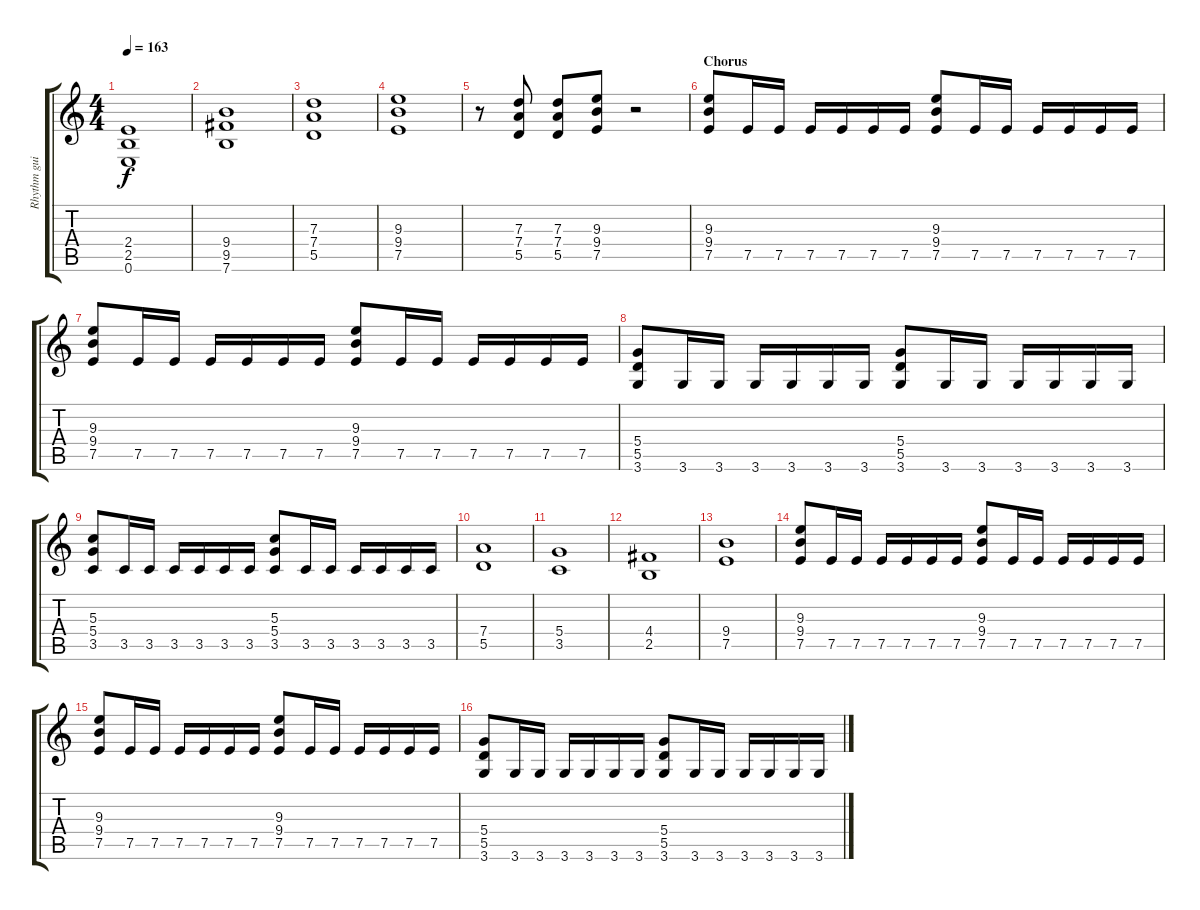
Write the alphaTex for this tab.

\track ("Rhythm guitar" "Rhythm gui") {instrument overdrivenguitar}
\staff {score tabs}
\tuning (E4 B3 G3 D3 A2 E2) {hide}
\ts (4 4)
\tempo 163
\clef g2
\ks c
(2.4 2.5 0.6).1{dy f} |
(9.4 9.5 7.6).1 |
(7.3 7.4 5.5).1 |
(9.3 9.4 7.5).1 |
r.8 (7.3 7.4 5.5).8 (7.3 7.4 5.5).8 (9.3 9.4 7.5).8 r.2 |
\section ("" "Chorus")
(9.3 9.4 7.5).8 7.5.16 7.5.16 7.5.16 7.5.16 7.5.16 7.5.16 (9.3 9.4 7.5).8 7.5.16 7.5.16 7.5.16 7.5.16 7.5.16 7.5.16 |
(9.3 9.4 7.5).8 7.5.16 7.5.16 7.5.16 7.5.16 7.5.16 7.5.16 (9.3 9.4 7.5).8 7.5.16 7.5.16 7.5.16 7.5.16 7.5.16 7.5.16 |
(5.4 5.5 3.6).8 3.6.16 3.6.16 3.6.16 3.6.16 3.6.16 3.6.16 (5.4 5.5 3.6).8 3.6.16 3.6.16 3.6.16 3.6.16 3.6.16 3.6.16 |
(5.3 5.4 3.5).8 3.5.16 3.5.16 3.5.16 3.5.16 3.5.16 3.5.16 (5.3 5.4 3.5).8 3.5.16 3.5.16 3.5.16 3.5.16 3.5.16 3.5.16 |
(7.4 5.5).1 |
(5.4 3.5).1 |
(4.4 2.5).1 |
(9.4 7.5).1 |
(9.3 9.4 7.5).8 7.5.16 7.5.16 7.5.16 7.5.16 7.5.16 7.5.16 (9.3 9.4 7.5).8 7.5.16 7.5.16 7.5.16 7.5.16 7.5.16 7.5.16 |
(9.3 9.4 7.5).8 7.5.16 7.5.16 7.5.16 7.5.16 7.5.16 7.5.16 (9.3 9.4 7.5).8 7.5.16 7.5.16 7.5.16 7.5.16 7.5.16 7.5.16 |
(5.4 5.5 3.6).8 3.6.16 3.6.16 3.6.16 3.6.16 3.6.16 3.6.16 (5.4 5.5 3.6).8 3.6.16 3.6.16 3.6.16 3.6.16 3.6.16 3.6.16
